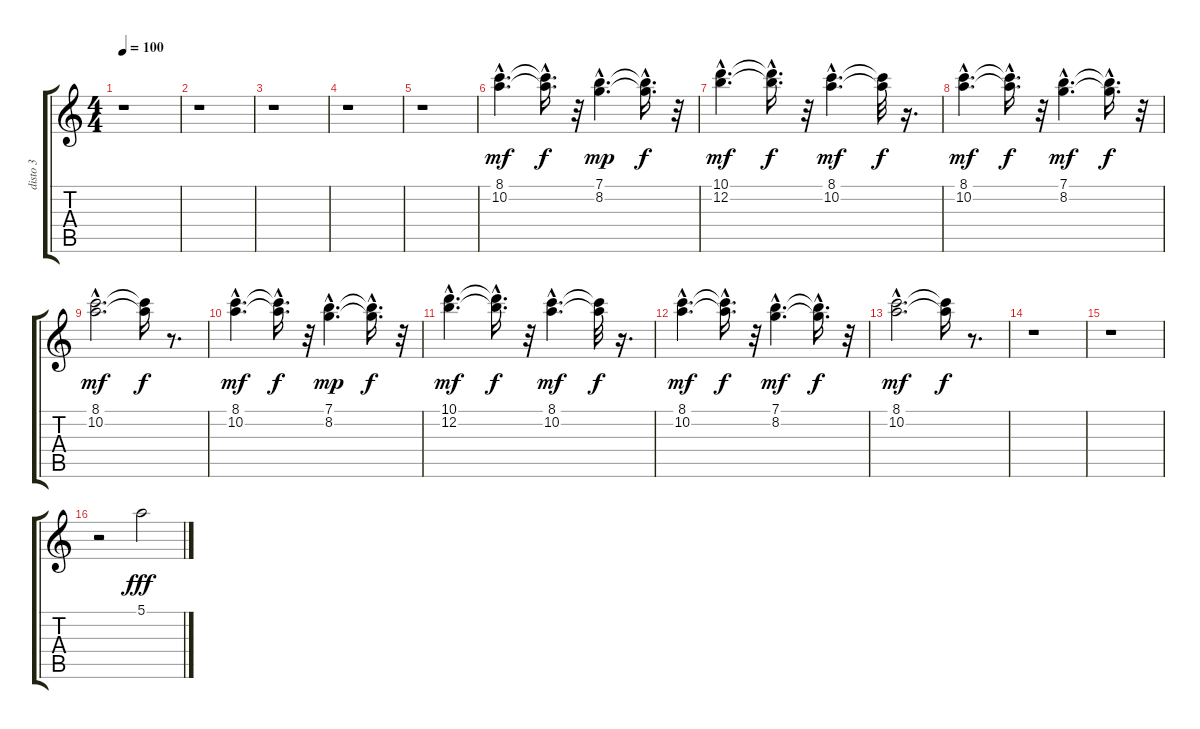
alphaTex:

\track ("disto 3" "disto 3") {instrument distortionguitar}
\staff {score tabs}
\tuning (E4 B3 G3 D3 A2 E2) {hide}
\ts (4 4)
\tempo 100
\clef g2
\ks c
r.1{dy f} |
r.1 |
r.1 |
r.1 |
r.1 |
(8.1{hac} 10.2{hac}).4{d dy mf} (8.1{hac t} 10.2{t}).16{d dy f} r.32 (7.1{hac} 8.2{hac}).4{d dy mp} (7.1{hac t} 8.2{hac t}).16{d dy f} r.32 |
(10.1{hac} 12.2{hac}).4{d dy mf} (10.1{hac t} 12.2{hac t}).16{d dy f} r.32 (8.1{hac} 10.2{hac}).4{d dy mf} (8.1{t} 10.2{t}).32{dy f} r.16{d} |
(8.1{hac} 10.2{hac}).4{d dy mf} (8.1{hac t} 10.2{t}).16{d dy f} r.32 (7.1{hac} 8.2{hac}).4{d dy mf} (7.1{hac t} 8.2{hac t}).16{d dy f} r.32 |
(8.1{hac} 10.2{hac}).2{d dy mf} (8.1{t} 10.2{t}).16{dy f} r.8{d} |
(8.1{hac} 10.2{hac}).4{d dy mf} (8.1{hac t} 10.2{t}).16{d dy f} r.32 (7.1{hac} 8.2{hac}).4{d dy mp} (7.1{hac t} 8.2{hac t}).16{d dy f} r.32 |
(10.1{hac} 12.2{hac}).4{d dy mf} (10.1{hac t} 12.2{hac t}).16{d dy f} r.32 (8.1{hac} 10.2{hac}).4{d dy mf} (8.1{t} 10.2{t}).32{dy f} r.16{d} |
(8.1{hac} 10.2{hac}).4{d dy mf} (8.1{hac t} 10.2{t}).16{d dy f} r.32 (7.1{hac} 8.2{hac}).4{d dy mf} (7.1{hac t} 8.2{hac t}).16{d dy f} r.32 |
(8.1{hac} 10.2{hac}).2{d dy mf} (8.1{t} 10.2{t}).16{dy f} r.8{d} |
r.1 |
r.1 |
r.2 5.1.2{dy fff instrument reversecymbal}
